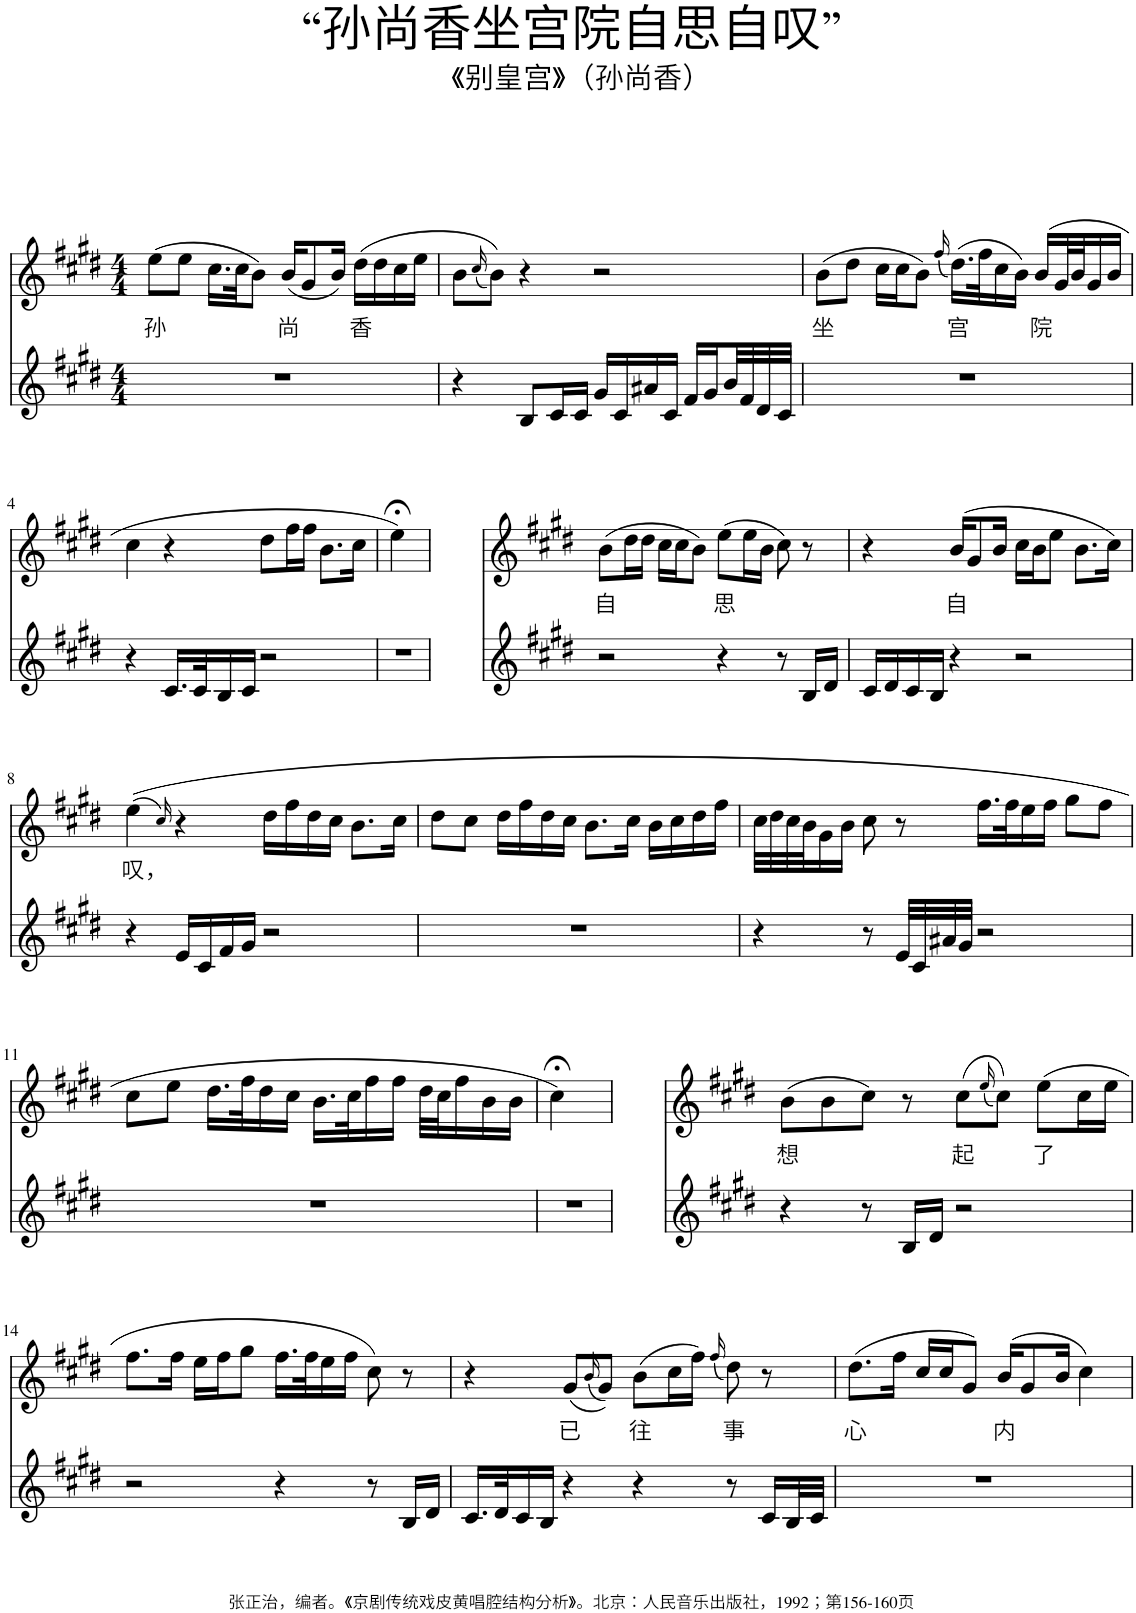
**kern	**kern	**text
*part2	*part1	*part1
*staff2	*staff1	*staff1
*I"Piano	*I"Piano	*
*I'Pno	*I'Pno	*
*clefG2	*clefG2	*
*k[f#c#g#d#]	*k[f#c#g#d#]	*
*M4/4	*M4/4	*
=1	=1	=1
!	!	!LO:LY:b
1r	(8ee\L	孙
.	8ee\J	.
.	16.cc#\LL	.
.	32cc#\JK	.
.	8b\J)	.
!	!	!LO:LY:b
.	(16b/KL	尚
.	8g#/	.
.	16b/Jk)	.
!	!	!LO:LY:b
.	(16dd#\LL	香
.	16dd#\	.
.	16cc#\	.
.	16ee\JJ	.
=2	=2	=2
4r	8b\L	.
.	(16qcc#/	.
.	8b\J))	.
8B/L	4r	.
16c#/L	.	.
16c#/JJ	.	.
16g#/LL	2r	.
16c#/	.	.
16a#X/	.	.
16c#/JJ	.	.
16f#/LL	.	.
16g#/	.	.
32b/L	.	.
32f#/	.	.
32d#/	.	.
32c#/JJJ	.	.
=3	=3	=3
!	!	!LO:LY:b
1r	(8b\L	坐
.	8dd#\J	.
.	16cc#\LL	.
.	16cc#\J	.
.	8b\J)	.
.	(16qff#/	.
!	!	!LO:LY:b
.	(16.dd#\LL)	宫
.	32ff#\K	.
.	16cc#\	.
.	16b\JJ)	.
!	!	!LO:LY:b
.	(16b/LL	院
.	32g#/L	.
.	32b/J	.
.	16g#/	.
.	16b/JJ	.
!!LO:LB:g=z
=4	=4	=4
4r	4cc#\	.
16.c#/LL	4r	.
32c#/K	.	.
16B/	.	.
16c#/JJ	.	.
2r	8dd#\L	.
.	16ff#\L	.
.	16ff#\JJ	.
.	8.b\L	.
.	16cc#\Jk	.
=5	=5	=5
1r	4ee;<\)	.
.	2.ryy	.
=6	=6	=6
!	!	!LO:LY:b
2r	(8b\L	自
.	16dd#\L	.
.	16dd#\JJ	.
.	16cc#\LL	.
.	16cc#\J	.
.	8b\J)	.
!	!	!LO:LY:b
4r	(8ee\L	思
.	16ee\L	.
.	16b\JJ	.
8r	8cc#\)	.
16B/LL	8r	.
16d#/JJ	.	.
=7	=7	=7
16c#/LL	4r	.
16d#/	.	.
16c#/	.	.
16B/JJ	.	.
!	!	!LO:LY:b
4r	(16b/KL	自
.	8g#/	.
.	16b/Jk	.
2r	16cc#\LL	.
.	16b\J	.
.	8ee\J	.
.	8.b\L	.
.	16cc#\Jk)	.
!!LO:LB:g=z
=8	=8	=8
!	!	!LO:LY:b
4r	((4ee\	叹，
.	16qcc#/)	.
16e/LL	4r	.
16c#/	.	.
16f#/	.	.
16g#/JJ	.	.
2r	16dd#\LL	.
.	16ff#\	.
.	16dd#\	.
.	16cc#\JJ	.
.	8.b\L	.
.	16cc#\Jk	.
=9	=9	=9
1r	8dd#\L	.
.	8cc#\J	.
.	16dd#\LL	.
.	16ff#\	.
.	16dd#\	.
.	16cc#\JJ	.
.	8.b\L	.
.	16cc#\Jk	.
.	16b\LL	.
.	16cc#\	.
.	16dd#\	.
.	16ff#\JJ	.
=10	=10	=10
4r	32cc#\LLL	.
.	32dd#\	.
.	32cc#\	.
.	32b\J	.
.	16g#\	.
.	16b\JJ	.
8r	8cc#\	.
32e/LLL	8r	.
32c#/	.	.
32a#X/	.	.
32g#/JJJ	.	.
2r	16.ff#\LL	.
.	32ff#\K	.
.	16ee\	.
.	16ff#\JJ	.
.	8gg#\L	.
.	8ff#\J	.
!!LO:LB:g=z
=11	=11	=11
1r	8cc#\L	.
.	8ee\J	.
.	16.dd#\LL	.
.	32ff#\K	.
.	16dd#\	.
.	16cc#\JJ	.
.	16.b\LL	.
.	32cc#\K	.
.	16ff#\	.
.	16ff#\JJ	.
.	32dd#\LLL	.
.	32cc#\J	.
.	16ff#\	.
.	16b\	.
.	16b\JJ	.
=12	=12	=12
1r	4cc#;<\)	.
.	2.ryy	.
=13	=13	=13
!	!	!LO:LY:b
4r	(8b\L	想
.	8b\	.
8r	8cc#\J)	.
16B/LL	8r	.
16d#/JJ	.	.
!	!	!LO:LY:b
2r	(8cc#\L	起
.	(16qee/	.
.	8cc#\J))	.
!	!	!LO:LY:b
.	(8ee\L	了
.	16cc#\L	.
.	16ee\JJ	.
!!LO:LB:g=z
=14	=14	=14
2r	8.ff#\L	.
.	16ff#\Jk	.
.	16ee\LL	.
.	16ff#\J	.
.	8gg#\J	.
4r	16.ff#\LL	.
.	32ff#\K	.
.	16ee\	.
.	16ff#\JJ	.
8r	8cc#\)	.
16B/LL	8r	.
16d#/JJ	.	.
=15	=15	=15
16.c#/LL	4r	.
32d#/K	.	.
16c#/	.	.
16B/JJ	.	.
!	!	!LO:LY:b
4r	(8g#/L	已
.	(16qb/	.
.	8g#/J))	.
!	!	!LO:LY:b
4r	(8b\L	往
.	16cc#\L	.
.	16ff#\JJ)	.
.	(16qff#/	.
!	!	!LO:LY:b
8r	8dd#\)	事
16c#/LL	8r	.
32B/L	.	.
32c#/JJJ	.	.
=16	=16	=16
!	!	!LO:LY:b
1r	(8.dd#\L	心
.	16ff#\Jk	.
.	16cc#/LL	.
.	16cc#/J	.
.	8g#/J)	.
!	!	!LO:LY:b
.	(16b/KL	内
.	8g#/	.
.	16b/Jk	.
.	4cc#\)	.
=	=	=
*-	*-	*-
